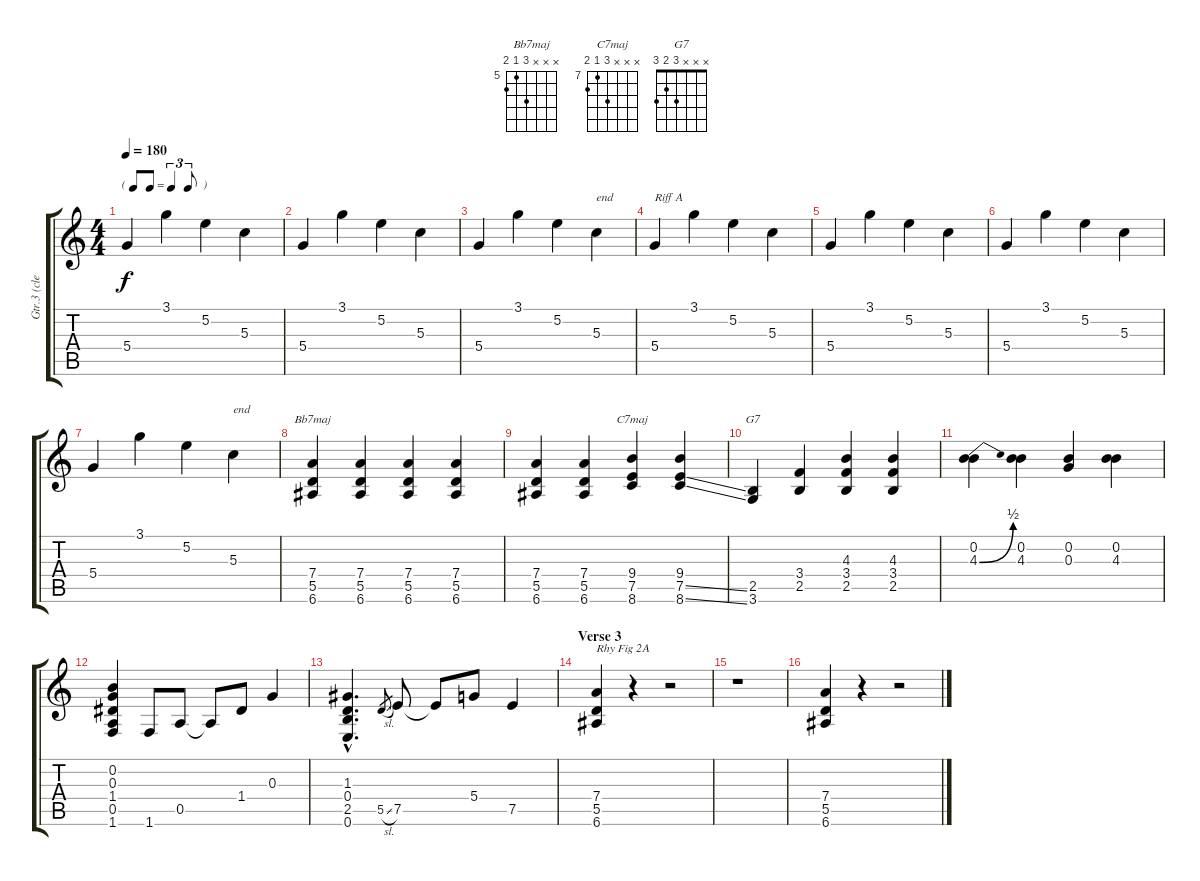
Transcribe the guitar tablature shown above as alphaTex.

\track ("Gtr.3 (clean)" "Gtr.3 (cle") {instrument electricguitarjazz}
\staff {score tabs}
\tuning (E4 B3 G3 D3 A2 E2) {hide}
\chord ("Bb7maj" x x x 7 5 6) {firstfret 5}
\chord ("C7maj" x x x 9 7 8) {firstfret 7}
\chord ("G7" x x x 3 2 3)
\ts (4 4)
\tf triplet8th
\tempo 180
\clef g2
\ks c
5.4.4{dy f} 3.1.4 5.2.4 5.3.4 |
5.4.4 3.1.4 5.2.4 5.3.4 |
5.4.4 3.1.4 5.2.4 5.3.4{txt "end"} |
5.4.4{txt "Riff A"} 3.1.4 5.2.4 5.3.4 |
5.4.4 3.1.4 5.2.4 5.3.4 |
5.4.4 3.1.4 5.2.4 5.3.4 |
5.4.4 3.1.4 5.2.4 5.3.4{txt "end"} |
(7.4 5.5 6.6).4{ch "Bb7maj"} (7.4 5.5 6.6).4 (7.4 5.5 6.6).4 (7.4 5.5 6.6).4 |
(7.4 5.5 6.6).4 (7.4 5.5 6.6).4 (9.4 7.5 8.6).4{ch "C7maj"} (9.4 7.5{ss} 8.6{ss}).4 |
(2.5 3.6).4{ch "G7"} (3.4 2.5).4 (4.3 3.4 2.5).4 (4.3 3.4 2.5).4 |
(0.2 4.3{be (bend 0 0 60 2)}).4 (0.2 4.3).4 (0.2 0.3).4 (0.2 4.3).4 |
(0.2 0.3 1.4 0.5 1.6).4 1.6.8 0.5.8 0.5{t}.8 1.4.8 0.3.4 |
(1.3{hac} 0.4{hac} 2.5{hac} 0.6{hac}).4{d} 5.5{sl}.8{gr} 7.5.8 7.5{t}.8 5.4.8 7.5.4 |
\section ("" "Verse 3")
(7.4 5.5 6.6).4{txt "Rhy Fig 2A"} r.4 r.2 |
r.1 |
(7.4 5.5 6.6).4 r.4 r.2
